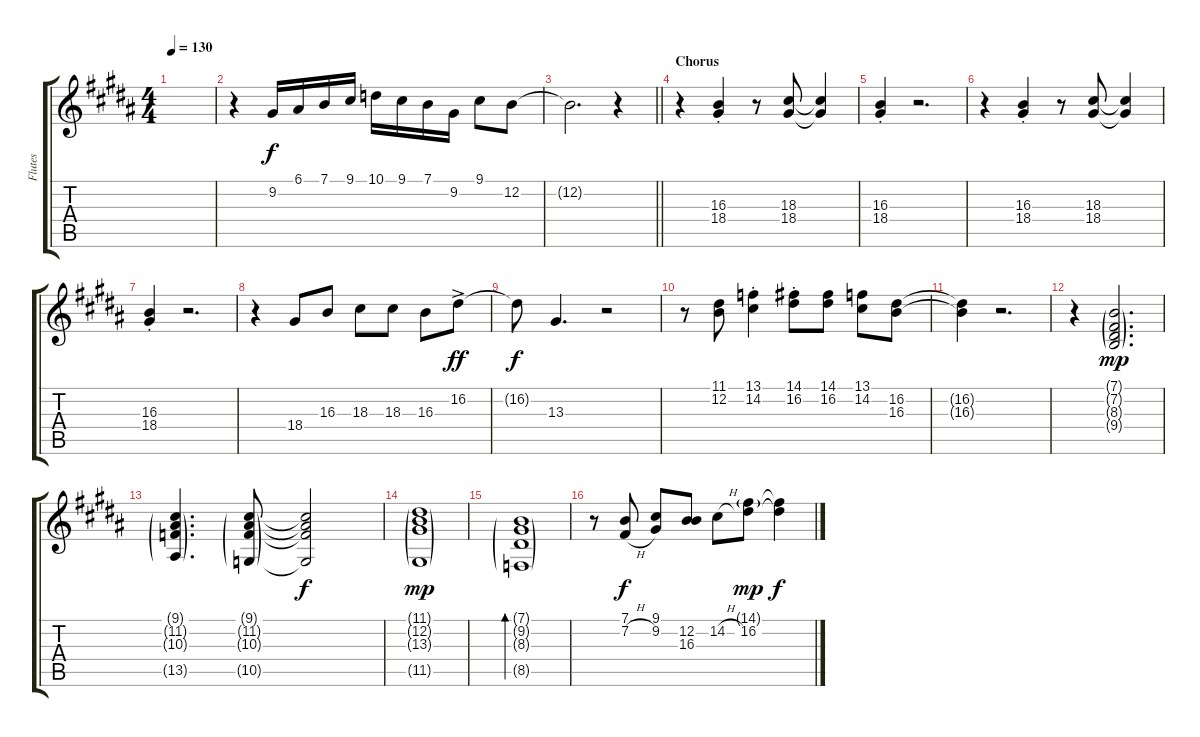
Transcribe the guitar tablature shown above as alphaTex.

\track ("Flutes" "Flutes") {instrument flute}
\staff {score tabs}
\tuning (E4 B3 G3 D3 A2 E2) {hide}
\ts (4 4)
\tempo 130
\clef g2
\ks b
|
r.4 9.2.16{dy f} 6.1.16 7.1.16 9.1.16 10.1.16 9.1.16 7.1.16 9.2.16 9.1.8 12.2.8 |
\barLineRight lightlight
12.2{t}.2{d} r.4 |
\section ("" "Chorus")
r.4 (16.3{st} 18.4{st}).4 r.8 (18.3 18.4).8 (18.3{t} 18.4{t}).4 |
(16.3{st} 18.4{st}).4 r.2{d} |
r.4 (16.3{st} 18.4{st}).4 r.8 (18.3 18.4).8 (18.3{t} 18.4{t}).4 |
(16.3{st} 18.4{st}).4 r.2{d} |
r.4 18.4.8 16.3.8 18.3.8 18.3.8 16.3.8 16.2{ac}.8{dy ff} |
16.2{t}.8{dy f} 13.3.4{d} r.2 |
r.8 (11.1 12.2).8 (13.1{st} 14.2{st}).4 (14.1{st} 16.2{st}).8 (14.1 16.2).8 (13.1 14.2).8 (16.2 16.3).8 |
(16.2{t} 16.3{t}).4 r.2{d} |
r.4 (7.1{g} 7.2{g} 8.3{g} 9.4{g}).2{d dy mp} |
(9.1{g} 11.2{g} 10.3{g} 13.5{g}).4{d} (9.1{g} 11.2{g} 10.3{g} 10.5{g}).8 (9.1{t} 11.2{t} 10.3{t} 10.5{t}).2{dy f} |
(11.1{g} 12.2{g} 13.3{g} 11.5{g}).1{dy mp} |
(7.1{g} 9.2{g} 8.3{g} 8.5{g}).1{bd 480} |
r.8 (7.1 7.2{h}).8{dy f} (9.1 9.2).8 (12.2 16.3).8 14.2{h}.8 (14.1{g} 16.2).8{dy mp} (14.1{t} 16.2{t}).4{dy f}
